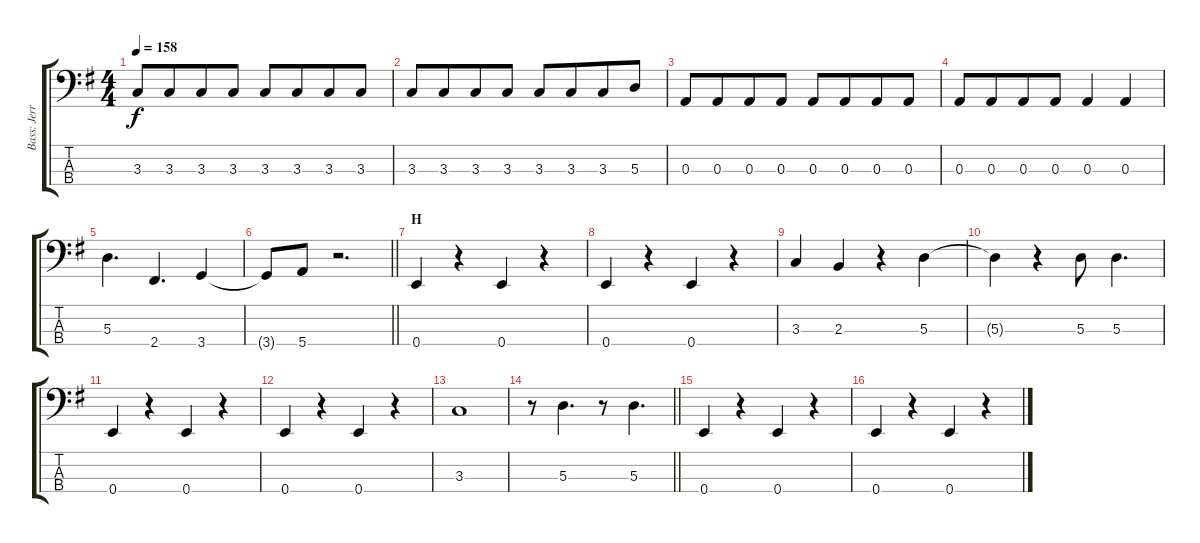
\track ("Bass: Jerry" "Bass: Jerr") {instrument electricbassfinger}
\staff {score tabs}
\tuning (G2 D2 A1 E1) {hide}
\ts (4 4)
\tempo 158
\clef f4
\ks g
3.3.8{dy f} 3.3.8{beam merge} 3.3.8 3.3.8{beam split} 3.3.8 3.3.8{beam merge} 3.3.8 3.3.8 |
3.3.8 3.3.8{beam merge} 3.3.8 3.3.8{beam split} 3.3.8 3.3.8{beam merge} 3.3.8 5.3.8 |
0.3.8 0.3.8{beam merge} 0.3.8 0.3.8{beam split} 0.3.8 0.3.8{beam merge} 0.3.8 0.3.8 |
0.3.8 0.3.8{beam merge} 0.3.8 0.3.8 0.3.4 0.3.4 |
5.3.4{d} 2.4.4{d beam merge} 3.4.4 |
\barLineRight lightlight
3.4{t}.8 5.4.8{beam merge} r.2{d} |
\section ("" "H")
0.4.4 r.4 0.4.4 r.4 |
0.4.4 r.4 0.4.4 r.4 |
3.3.4 2.3.4 r.4 5.3.4 |
5.3{t}.4 r.4 5.3.8 5.3.4{d} |
0.4.4 r.4 0.4.4 r.4 |
0.4.4 r.4 0.4.4 r.4 |
3.3.1 |
\barLineRight lightlight
r.8 5.3.4{d} r.8 5.3.4{d} |
0.4.4 r.4 0.4.4 r.4 |
0.4.4 r.4 0.4.4 r.4
